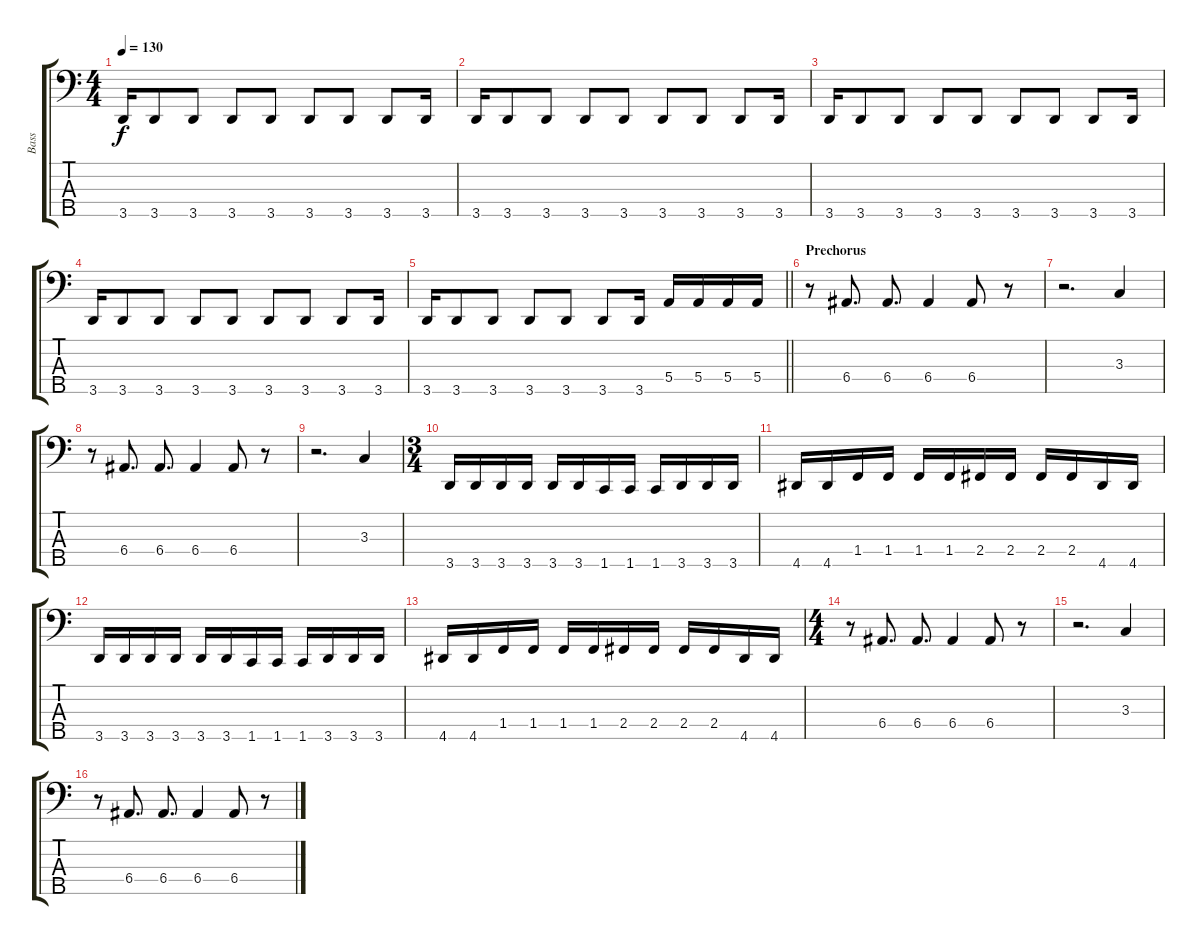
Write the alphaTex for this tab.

\track ("Bass" "Bass") {instrument electricbassfinger}
\staff {score tabs}
\tuning (G2 D2 A1 E1 B0) {hide}
\ts (4 4)
\tempo 130
\clef f4
\ks c
3.5.16{dy f} 3.5.8 3.5.8 3.5.8 3.5.8 3.5.8 3.5.8 3.5.8 3.5.16 |
3.5.16 3.5.8 3.5.8 3.5.8 3.5.8 3.5.8 3.5.8 3.5.8 3.5.16 |
3.5.16 3.5.8 3.5.8 3.5.8 3.5.8 3.5.8 3.5.8 3.5.8 3.5.16 |
3.5.16 3.5.8 3.5.8 3.5.8 3.5.8 3.5.8 3.5.8 3.5.8 3.5.16 |
\barLineRight lightlight
3.5.16 3.5.8 3.5.8 3.5.8 3.5.8 3.5.8 3.5.16 5.4.16 5.4.16 5.4.16 5.4.16 |
\section ("" "Prechorus")
r.8 6.4.8{d} 6.4.8{d} 6.4.4 6.4.8 r.8 |
r.2{d} 3.3.4 |
r.8 6.4.8{d} 6.4.8{d} 6.4.4 6.4.8 r.8 |
r.2{d} 3.3.4 |
\ts (3 4)
3.5.16 3.5.16 3.5.16 3.5.16 3.5.16 3.5.16 1.5.16 1.5.16 1.5.16 3.5.16 3.5.16 3.5.16 |
4.5.16 4.5.16 1.4.16 1.4.16 1.4.16 1.4.16 2.4.16 2.4.16 2.4.16 2.4.16 4.5.16 4.5.16 |
3.5.16 3.5.16 3.5.16 3.5.16 3.5.16 3.5.16 1.5.16 1.5.16 1.5.16 3.5.16 3.5.16 3.5.16 |
4.5.16 4.5.16 1.4.16 1.4.16 1.4.16 1.4.16 2.4.16 2.4.16 2.4.16 2.4.16 4.5.16 4.5.16 |
\ts (4 4)
r.8 6.4.8{d} 6.4.8{d} 6.4.4 6.4.8 r.8 |
r.2{d} 3.3.4 |
r.8 6.4.8{d} 6.4.8{d} 6.4.4 6.4.8 r.8
